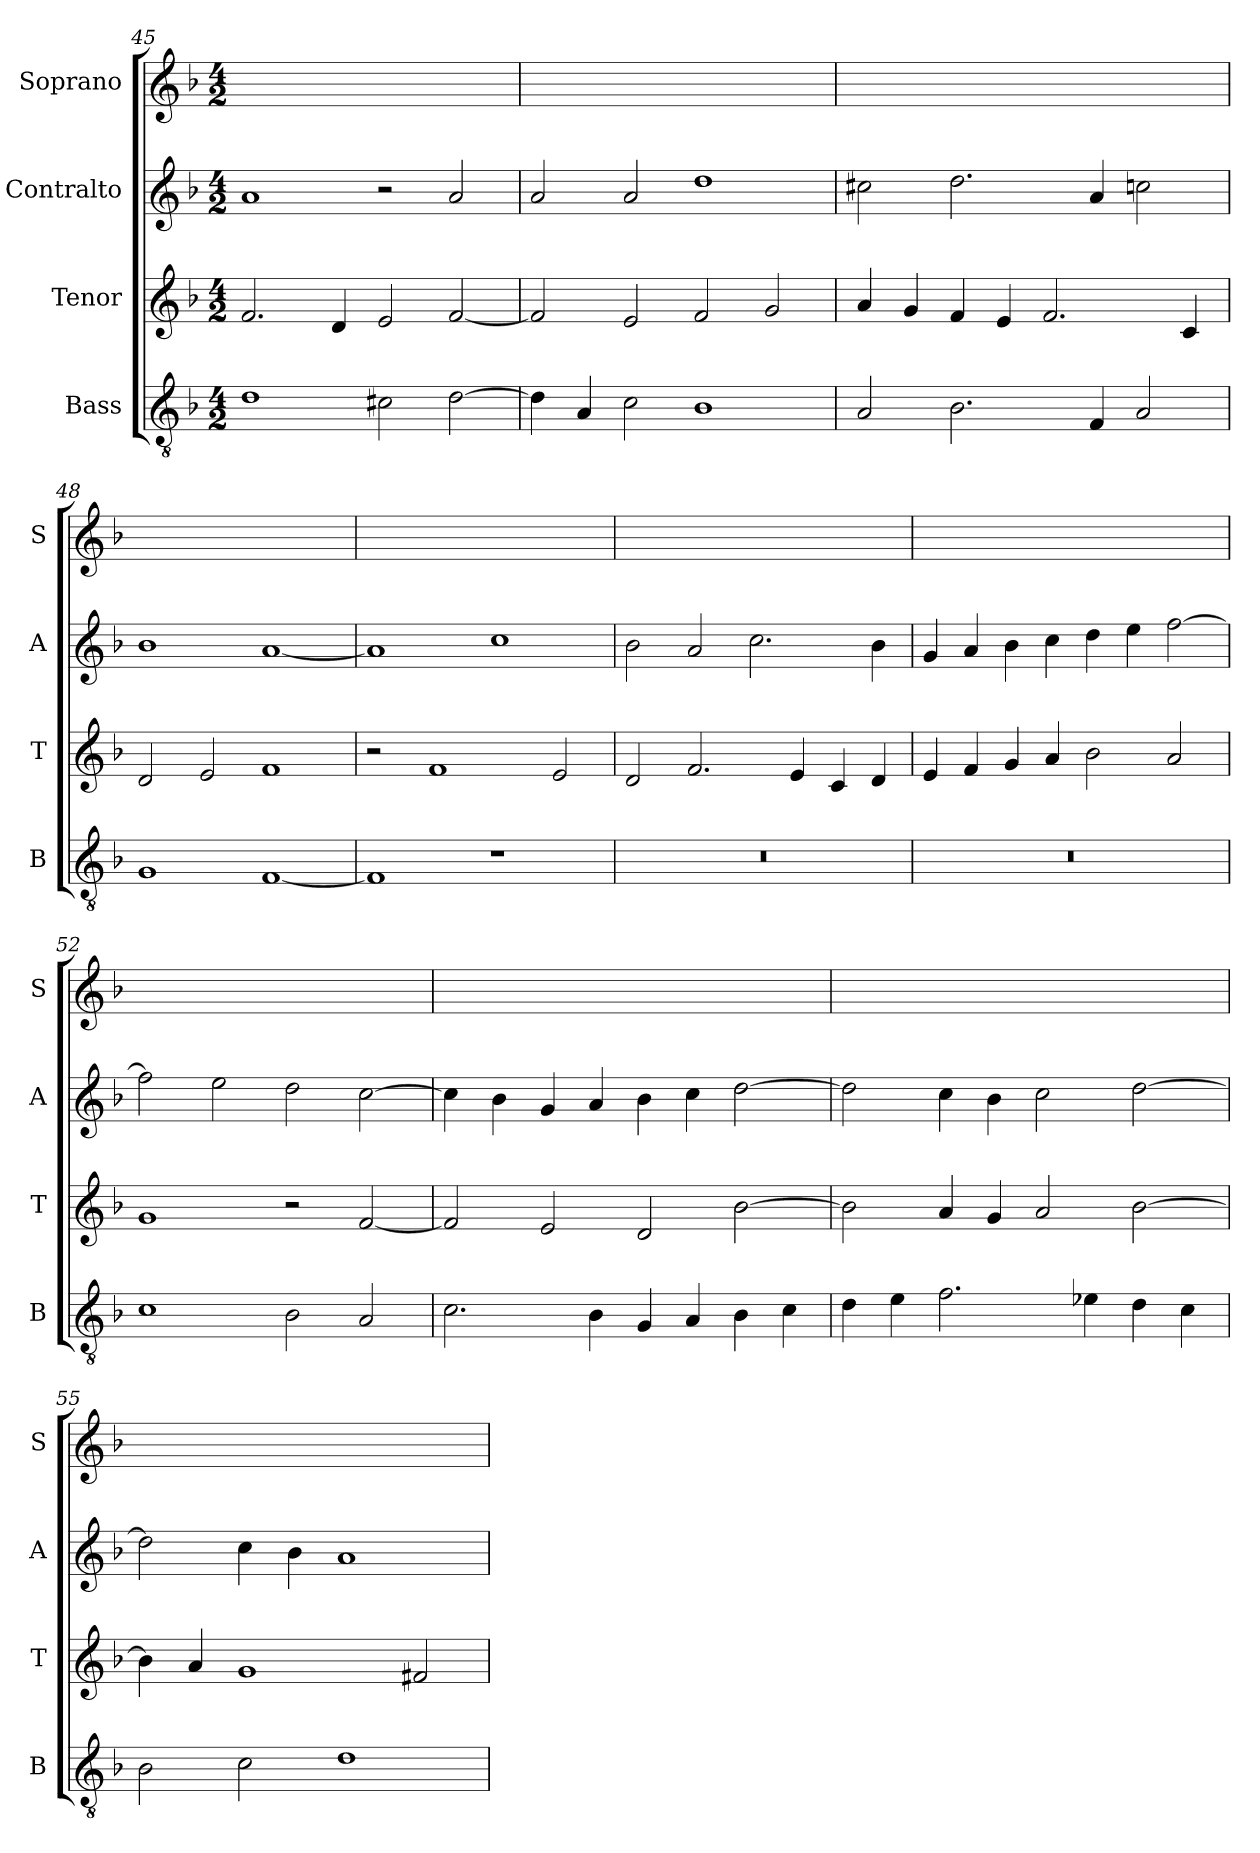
**kern	**kern	**kern	**kern
*part4	*part3	*part2	*part1
*staff4	*staff3	*staff2	*staff1
*I"Bass	*I"Tenor	*I"Contralto	*I"Soprano
*I'B	*I'T	*I'A	*I'S
*clefGv2	*clefG2	*clefG2	*clefG2
*k[b-]	*k[b-]	*k[b-]	*k[b-]
*G:dor	*G:dor	*G:dor	*G:dor
*M4/2	*M4/2	*M4/2	*M4/2
=45	=45	=45	=45
1d	2.f	1a	0ryy
.	4d	.	.
2c#X	2e	2r	.
[2d	[2f	2a	.
=46	=46	=46	=46
4d]	2f]	2a	0ryy
4A	.	.	.
2c	2e	2a	.
1B-	2f	1dd	.
.	2g	.	.
=47	=47	=47	=47
2A	4a	2cc#X	0ryy
.	4g	.	.
2.B-	4f	2.dd	.
.	4e	.	.
.	2.f	.	.
4F	.	4a	.
2A	.	2ccn	.
.	4c	.	.
=48	=48	=48	=48
1G	2d	1b-	0ryy
.	2e	.	.
[1F	1f	[1a	.
=49	=49	=49	=49
1F]	2r	1a]	0ryy
.	1f	.	.
1r	.	1cc	.
.	2e	.	.
=50	=50	=50	=50
0r	2d	2b-	0ryy
.	2.f	2a	.
.	.	2.cc	.
.	4e	.	.
.	4c	.	.
.	4d	4b-	.
=51	=51	=51	=51
0r	4e	4g	0ryy
.	4f	4a	.
.	4g	4b-	.
.	4a	4cc	.
.	2b-	4dd	.
.	.	4ee	.
.	2a	[2ff	.
=52	=52	=52	=52
1c	1g	2ff]	0ryy
.	.	2ee	.
2B-	2r	2dd	.
2A	[2f	[2cc	.
=53	=53	=53	=53
2.c	2f]	4cc]	0ryy
.	.	4b-	.
.	2e	4g	.
4B-	.	4a	.
4G	2d	4b-	.
4A	.	4cc	.
4B-	[2b-	[2dd	.
4c	.	.	.
=54	=54	=54	=54
4d	2b-]	2dd]	0ryy
4e	.	.	.
2.f	4a	4cc	.
.	4g	4b-	.
.	2a	2cc	.
4e-X	.	.	.
4d	[2b-	[2dd	.
4c	.	.	.
=55	=55	=55	=55
2B-	4b-]	2dd]	0ryy
.	4a	.	.
2c	1g	4cc	.
.	.	4b-	.
1d	.	1a	.
.	2f#X	.	.
=	=	=	=
*-	*-	*-	*-
